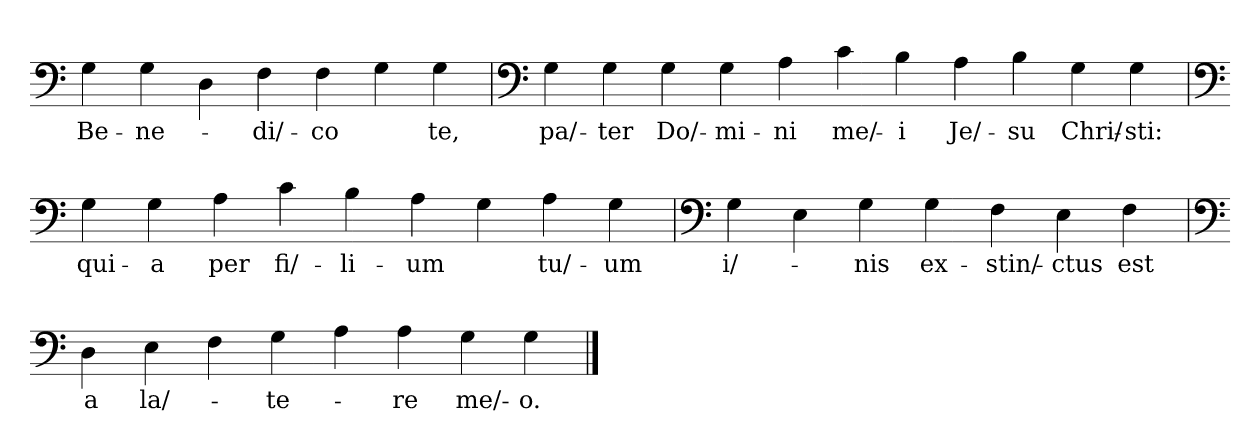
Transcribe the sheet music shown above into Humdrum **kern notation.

**kern	**text
*part1	*part1
*staff1	*staff1
*clefF4	*
=	=
4G	Be-
4G	-ne-
4D	.
4F	-di/-
4F	-co
4G	.
4G	te,
=`	=`
*clefF4	*
4G	pa/-
4G	-ter
4G	Do/-
4G	-mi-
4A	-ni
4c	me/-
4B	-i
4A	Je/-
4B	-su
4G	Chri/-
4G	-sti:
='	='
*clefF4	*
4G	qui-
4G	-a
4A	per
4c	fi/-
4B	-li-
4A	-um
4G	.
4A	tu/-
4G	-um
='	='
*clefF4	*
4G	i/-
4E	.
4G	-nis
4G	ex-
4F	-stin/-
4E	-ctus
4F	est
=`	=`
*clefF4	*
4D	a
4E	la/-
4F	.
4G	-te-
4A	.
4A	-re
4G	me/-
4G	-o.
==	==
*-	*-
